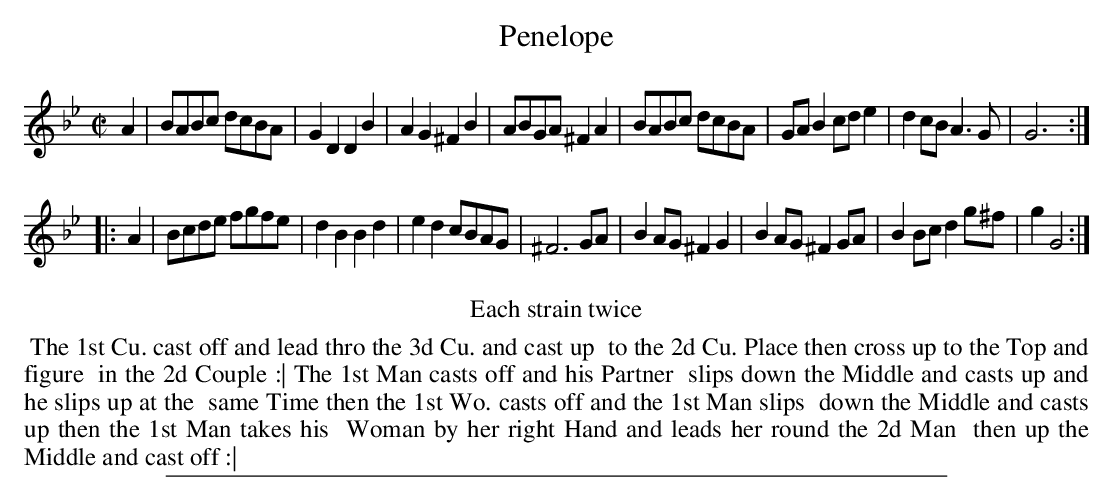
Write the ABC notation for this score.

X:1
T: Penelope
M: C|
L: 1/8
K: Gm
A2 |\
BABc dcBA | G2D2 D2B2 | A2G2 ^F2B2 | ABGA ^F2A2 |\
BABc dcBA | GAB2 cde2 | d2cB A3G | G6 :|
|: A2 |\
Bcde fgfe | d2B2 B2d2 | e2d2 cBAG | ^F6 GA |\
B2AG ^F2G2 | B2AG ^F2GA | B2Bc d2g^f | g2 G4 :|
